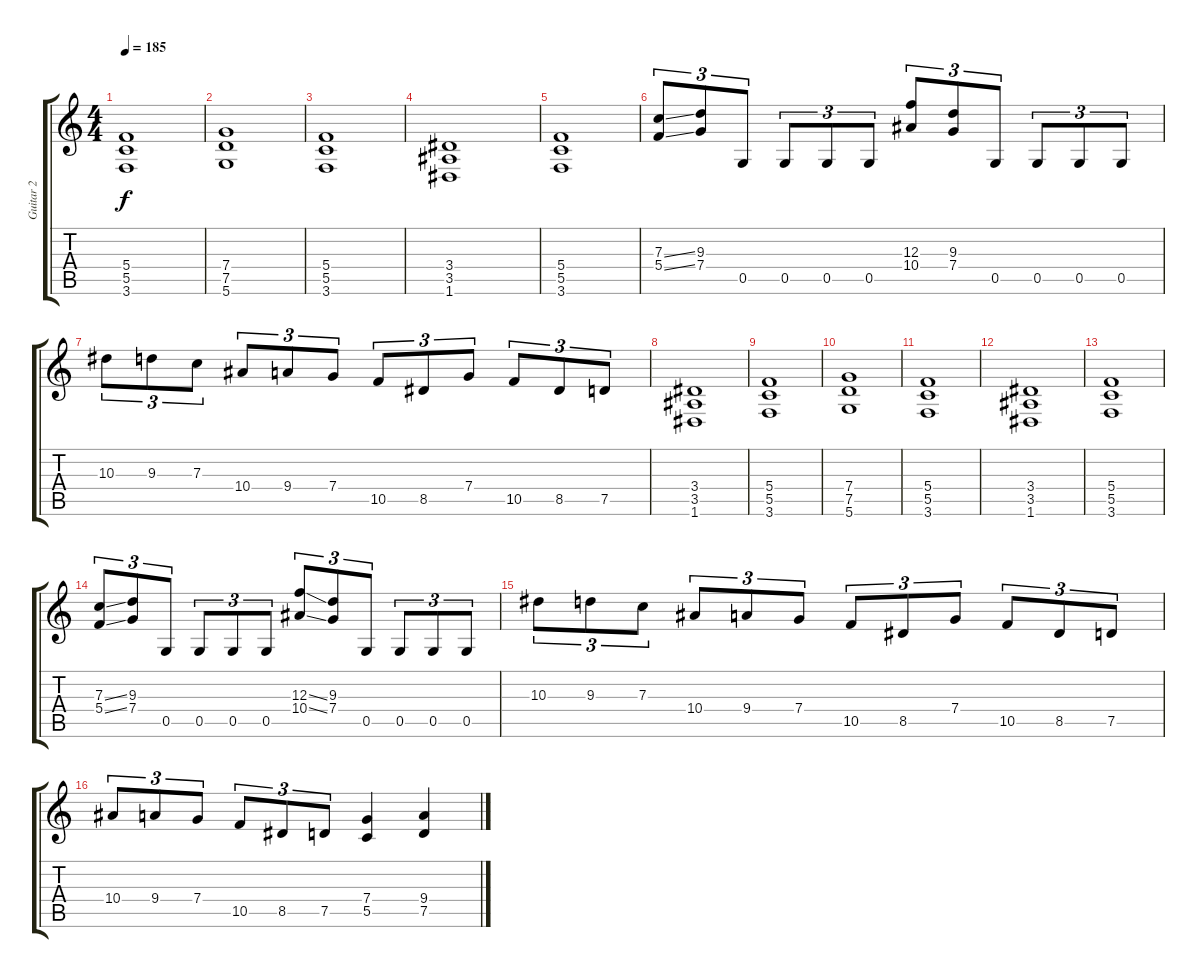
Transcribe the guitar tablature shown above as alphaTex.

\track ("Guitar 2" "Guitar 2") {instrument acousticguitarnylon}
\staff {score tabs}
\tuning (D4 A3 F3 C3 G2 D2) {hide}
\ts (4 4)
\tempo 185
\clef g2
\ks c
(5.4 5.5 3.6).1{dy f} |
(7.4 7.5 5.6).1 |
(5.4 5.5 3.6).1 |
(3.4 3.5 1.6).1 |
(5.4 5.5 3.6).1 |
(7.3{ss} 5.4{ss}).8{tu (3 2)} (9.3 7.4).8{tu (3 2)} 0.5.8{tu (3 2)} 0.5.8{tu (3 2)} 0.5.8{tu (3 2)} 0.5.8{tu (3 2)} (12.3 10.4).8{tu (3 2)} (9.3 7.4).8{tu (3 2)} 0.5.8{tu (3 2)} 0.5.8{tu (3 2)} 0.5.8{tu (3 2)} 0.5.8{tu (3 2)} |
10.3.8{tu (3 2)} 9.3.8{tu (3 2)} 7.3.8{tu (3 2)} 10.4.8{tu (3 2)} 9.4.8{tu (3 2)} 7.4.8{tu (3 2)} 10.5.8{tu (3 2)} 8.5.8{tu (3 2)} 7.4.8{tu (3 2)} 10.5.8{tu (3 2)} 8.5.8{tu (3 2)} 7.5.8{tu (3 2)} |
(3.4 3.5 1.6).1 |
(5.4 5.5 3.6).1 |
(7.4 7.5 5.6).1 |
(5.4 5.5 3.6).1 |
(3.4 3.5 1.6).1 |
(5.4 5.5 3.6).1 |
(7.3{ss} 5.4{ss}).8{tu (3 2)} (9.3 7.4).8{tu (3 2)} 0.5.8{tu (3 2)} 0.5.8{tu (3 2)} 0.5.8{tu (3 2)} 0.5.8{tu (3 2)} (12.3{ss} 10.4{ss}).8{tu (3 2)} (9.3 7.4).8{tu (3 2)} 0.5.8{tu (3 2)} 0.5.8{tu (3 2)} 0.5.8{tu (3 2)} 0.5.8{tu (3 2)} |
10.3.8{tu (3 2)} 9.3.8{tu (3 2)} 7.3.8{tu (3 2)} 10.4.8{tu (3 2)} 9.4.8{tu (3 2)} 7.4.8{tu (3 2)} 10.5.8{tu (3 2)} 8.5.8{tu (3 2)} 7.4.8{tu (3 2)} 10.5.8{tu (3 2)} 8.5.8{tu (3 2)} 7.5.8{tu (3 2)} |
10.4.8{tu (3 2)} 9.4.8{tu (3 2)} 7.4.8{tu (3 2)} 10.5.8{tu (3 2)} 8.5.8{tu (3 2)} 7.5.8{tu (3 2)} (7.4 5.5).4 (9.4 7.5).4
